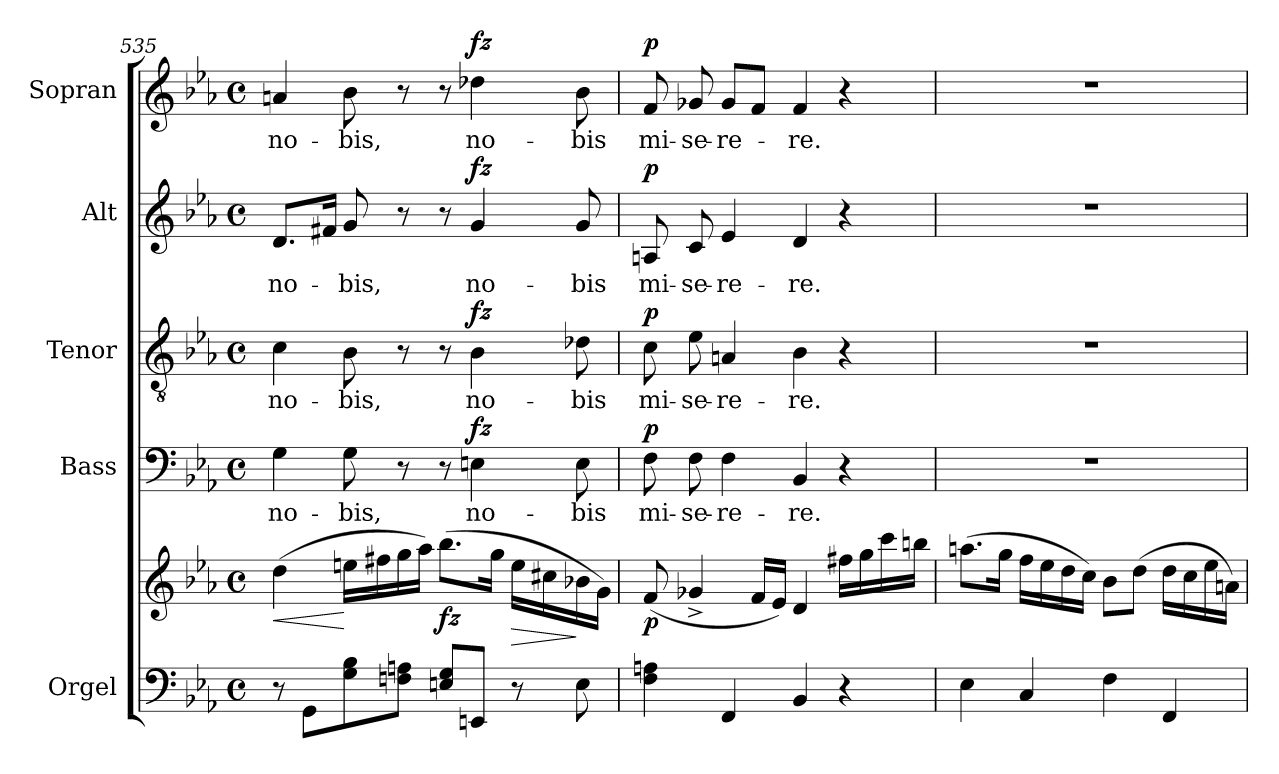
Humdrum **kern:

**kern	**kern	**dynam	**kern	**text	**dynam	**kern	**text	**dynam	**kern	**text	**dynam	**kern	**text	**dynam
*part5	*part5	*part5	*part4	*part4	*part4	*part3	*part3	*part3	*part2	*part2	*part2	*part1	*part1	*part1
*staff6	*staff5	*staff5/6	*staff4	*staff4	*staff4	*staff3	*staff3	*staff3	*staff2	*staff2	*staff2	*staff1	*staff1	*staff1
*I"Orgel	*	*	*I"Bass	*	*	*I"Tenor	*	*	*I"Alt	*	*	*I"Sopran	*	*
*I'Org.	*	*	*I'B.	*	*	*I'T.	*	*	*I'A.	*	*	*I'S.	*	*
!!LO:LB:g=z
*clefF4	*clefG2	*	*clefF4	*	*	*clefGv2	*	*	*clefG2	*	*	*clefG2	*	*
*k[b-e-a-]	*k[b-e-a-]	*	*k[b-e-a-]	*	*	*k[b-e-a-]	*	*	*k[b-e-a-]	*	*	*k[b-e-a-]	*	*
*E-:	*E-:	*	*E-:	*	*	*E-:	*	*	*E-:	*	*	*E-:	*	*
*M4/4	*M4/4	*	*M4/4	*	*	*M4/4	*	*	*M4/4	*	*	*M4/4	*	*
*met(c)	*met(c)	*	*met(c)	*	*	*met(c)	*	*	*met(c)	*	*	*met(c)	*	*
=535	=535	=535	=535	=535	=535	=535	=535	=535	=535	=535	=535	=535	=535	=535
!	!	!LO:HP:b	!	!LO:LY:b	!	!	!LO:LY:b	!	!	!LO:LY:b	!	!	!LO:LY:b	!
8r	(>4dd\	<	4G\	no-	.	4c\	no-	.	8.d/L	no-	.	4an/	no-	.
8GG\L	.	.	.	.	.	.	.	.	.	.	.	.	.	.
.	.	.	.	.	.	.	.	.	16f#X/Jk	.	.	.	.	.
!	!	!	!	!LO:LY:b	!	!	!LO:LY:b	!	!	!LO:LY:b	!	!	!LO:LY:b	!
8G\ 8B-\	16een\LL	[	8G\	-bis,	.	8B-\	-bis,	.	8g/	-bis,	.	8b-\	-bis,	.
.	16ff#X\	.	.	.	.	.	.	.	.	.	.	.	.	.
8Fn\ 8An\J	16gg\	.	8r	.	.	8r	.	.	8r	.	.	8r	.	.
.	16aa-\JJ)	.	.	.	.	.	.	.	.	.	.	.	.	.
!	!	!LO:DY:b	!	!	!	!	!	!	!	!	!	!	!	!
8En/ 8G/L	(>8.bb-\L	fz	8r	.	.	8r	.	.	8r	.	.	8r	.	.
!	!	!	!	!LO:LY:b	!LO:DY:a	!	!LO:LY:b	!LO:DY:a	!	!LO:LY:b	!LO:DY:a	!	!LO:LY:b	!LO:DY:a
8EEn/J	.	.	4En\	no-	fz	4B-\	no-	fz	4g/	no-	fz	4dd-X\	no-	fz
.	16gg\Jk	.	.	.	.	.	.	.	.	.	.	.	.	.
!	!	!LO:HP:b	!	!	!	!	!	!	!	!	!	!	!	!
8r	16ee\LL	>	.	.	.	.	.	.	.	.	.	.	.	.
.	16cc#X\	.	.	.	.	.	.	.	.	.	.	.	.	.
!	!	!	!	!LO:LY:b	!	!	!LO:LY:b	!	!	!LO:LY:b	!	!	!LO:LY:b	!
8E\	16b-X\	]	8E\	-bis	.	8d-X\	-bis	.	8g/	-bis	.	8b-\	-bis	.
.	16g\JJ)	.	.	.	.	.	.	.	.	.	.	.	.	.
=536	=536	=536	=536	=536	=536	=536	=536	=536	=536	=536	=536	=536	=536	=536
!	!	!LO:DY:b	!	!LO:LY:b	!LO:DY:a	!	!LO:LY:b	!LO:DY:a	!	!LO:LY:b	!LO:DY:a	!	!LO:LY:b	!LO:DY:a
4F\ 4An\	(<8f/	p	8F\	mi-	p	8c\	mi-	p	8An/	mi-	p	8f/	mi-	p
!	!	!	!	!LO:LY:b	!	!	!LO:LY:b	!	!	!LO:LY:b	!	!	!LO:LY:b	!
.	4g-X^</	.	8F\	-se-	.	8e-\	-se-	.	8c/	-se-	.	8g-X/	-se-	.
!	!	!	!	!LO:LY:b	!	!	!LO:LY:b	!	!	!LO:LY:b	!	!	!LO:LY:b	!
4FF/	.	.	4F\	-re-	.	4An/	-re-	.	4e-/	-re-	.	8g-/L	-re-	.
.	16f/LL	.	.	.	.	.	.	.	.	.	.	8f/J	.	.
.	16e-/JJ)	.	.	.	.	.	.	.	.	.	.	.	.	.
!	!	!	!	!LO:LY:b	!	!	!LO:LY:b	!	!	!LO:LY:b	!	!	!LO:LY:b	!
4BB-/	4d/	.	4BB-/	-re.	.	4B-\	-re.	.	4d/	-re.	.	4f/	-re.	.
4r	16ff#X\LL	.	4r	.	.	4r	.	.	4r	.	.	4r	.	.
.	16gg\	.	.	.	.	.	.	.	.	.	.	.	.	.
.	16ccc\	.	.	.	.	.	.	.	.	.	.	.	.	.
.	16bbn\JJ	.	.	.	.	.	.	.	.	.	.	.	.	.
=537	=537	=537	=537	=537	=537	=537	=537	=537	=537	=537	=537	=537	=537	=537
4E-\	(>8.aan\L	.	1r	.	.	1r	.	.	1r	.	.	1r	.	.
.	16gg\Jk	.	.	.	.	.	.	.	.	.	.	.	.	.
4C/	16ff\LL	.	.	.	.	.	.	.	.	.	.	.	.	.
.	16ee-\	.	.	.	.	.	.	.	.	.	.	.	.	.
.	16dd\	.	.	.	.	.	.	.	.	.	.	.	.	.
.	16cc\JJ)	.	.	.	.	.	.	.	.	.	.	.	.	.
4F\	8b-\L	.	.	.	.	.	.	.	.	.	.	.	.	.
.	(>8dd\J	.	.	.	.	.	.	.	.	.	.	.	.	.
4FF/	16dd\LL	.	.	.	.	.	.	.	.	.	.	.	.	.
.	16cc\	.	.	.	.	.	.	.	.	.	.	.	.	.
.	16ee-\	.	.	.	.	.	.	.	.	.	.	.	.	.
.	16an\JJ)	.	.	.	.	.	.	.	.	.	.	.	.	.
=	=	=	=	=	=	=	=	=	=	=	=	=	=	=
*-	*-	*-	*-	*-	*-	*-	*-	*-	*-	*-	*-	*-	*-	*-
